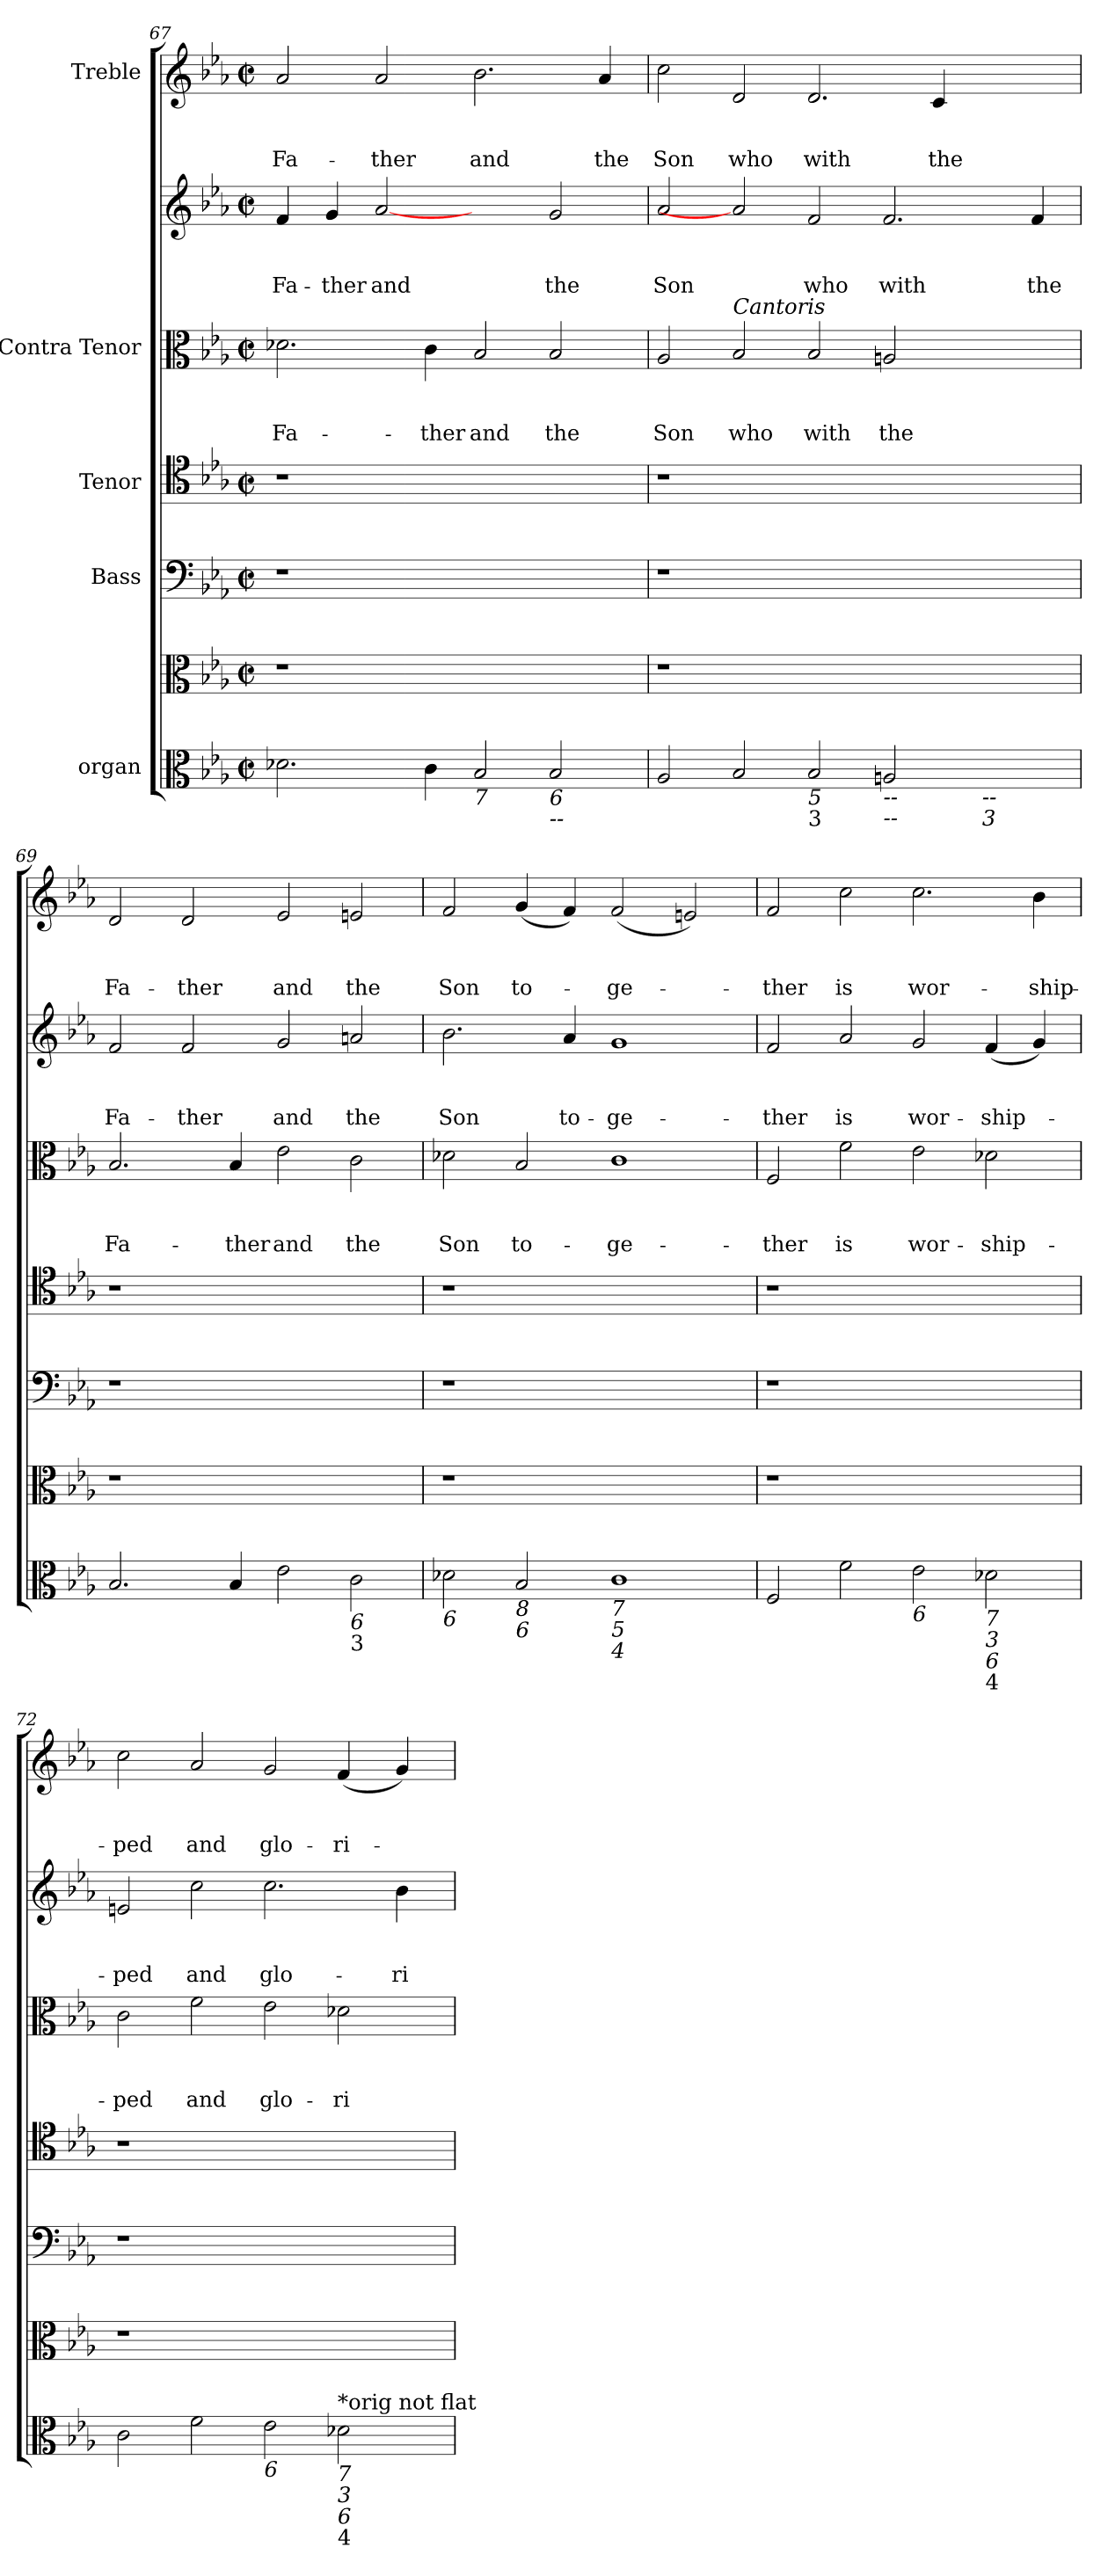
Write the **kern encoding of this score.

**kern	**kern	**kern	**kern	**kern	**text	**text	**text	**kern	**text	**text	**text	**kern	**text	**text	**text
*part7	*part6	*part5	*part4	*part3	*part3	*part3	*part3	*part2	*part2	*part2	*part2	*part1	*part1	*part1	*part1
*staff7	*staff6	*staff5	*staff4	*staff3	*staff3	*staff3	*staff3	*staff2	*staff2	*staff2	*staff2	*staff1	*staff1	*staff1	*staff1
*I"organ	*	*I"Bass	*I"Tenor	*I"Contra Tenor	*	*	*	*	*	*	*	*I"Treble	*	*	*
*clefC3	*clefC3	*clefF4	*clefC4	*clefC3	*	*	*	*clefG2	*	*	*	*clefG2	*	*	*
*k[b-e-a-]	*k[b-e-a-]	*k[b-e-a-]	*k[b-e-a-]	*k[b-e-a-]	*	*	*	*k[b-e-a-]	*	*	*	*k[b-e-a-]	*	*	*
*c:	*c:	*c:	*c:	*c:	*	*	*	*c:	*	*	*	*c:	*	*	*
*M2/2	*M2/2	*M2/2	*M2/2	*M2/2	*	*	*	*M2/2	*	*	*	*M2/2	*	*	*
*met(c|)	*met(c|)	*met(c|)	*met(c|)	*met(c|)	*	*	*	*met(c|)	*	*	*	*met(c|)	*	*	*
=67	=67	=67	=67	=67	=67	=67	=67	=67	=67	=67	=67	=67	=67	=67	=67
!	!	!	!	!	!	!	!LO:LY:b	!	!	!	!LO:LY:b	!	!	!	!LO:LY:b
2.d-X\	1r	1r	1r	2.d-X\	.	.	Fa-	4f/	.	.	Fa-	2a-/	.	.	Fa-
!	!	!	!	!	!	!	!	!	!	!	!LO:LY:b	!	!	!	!
.	.	.	.	.	.	.	.	4g/	.	.	-ther	.	.	.	.
!	!	!	!	!	!	!	!	!	!	!	!LO:LY:b	!	!	!	!LO:LY:b
.	.	.	.	.	.	.	.	[2a-	.	.	and	2a-/	.	.	-ther
!	!	!	!	!	!	!	!LO:LY:b	!	!	!	!	!	!	!	!
4c\	.	.	.	4c\	.	.	-ther	.	.	.	.	.	.	.	.
!LO:TX:b:i:t=7	!	!	!	!	!	!	!	!	!	!	!	!	!	!	!
!	!	!	!	!	!	!	!LO:LY:b	!	!	!	!	!	!	!	!LO:LY:b
2B-/	1ryy	1ryy	1ryy	2B-/	.	.	and	2ryy	.	.	.	2.b-\	.	.	and
!LO:TX:b:i:t=6	!	!	!	!	!	!	!	!	!	!	!	!	!	!	!
!LO:TX:b:i:t=--	!	!	!	!	!	!	!	!	!	!	!	!	!	!	!
!	!	!	!	!	!	!	!LO:LY:b	!	!	!	!LO:LY:b	!	!	!	!
2B-/	.	.	.	2B-/	.	.	the	2g/	.	.	the	.	.	.	.
!	!	!	!	!	!	!	!	!	!	!	!	!	!	!	!LO:LY:b
.	.	.	.	.	.	.	.	.	.	.	.	4a-/	.	.	the
!!LO:LB:g=z
=68	=68	=68	=68	=68	=68	=68	=68	=68	=68	=68	=68	=68	=68	=68	=68
!	!	!	!	!	!	!	!LO:LY:b	!	!	!	!LO:LY:b	!	!	!	!LO:LY:b
2A-/	1r	1r	1r	2A-/	.	.	Son	2a-/	.	.	Son	2cc\	.	.	Son
!	!	!	!	!LO:TX:a:i:t=Cantoris	!	!	!	!	!	!	!	!	!	!	!
!	!	!	!	!	!	!	!LO:LY:b	!	!	!	!	!	!	!	!LO:LY:b
2B-/	.	.	.	2B-/	.	.	who	2a-]	.	.	.	2d/	.	.	who
!LO:TX:b:i:t=5	!	!	!	!	!	!	!	!	!	!	!	!	!	!	!
!LO:TX:b:t=3	!	!	!	!	!	!	!	!	!	!	!	!	!	!	!
!	!	!	!	!	!	!	!LO:LY:b	!	!	!	!LO:LY:b	!	!	!	!LO:LY:b
2B-/	1.ryy	1.ryy	1.ryy	2B-/	.	.	with	2f/	.	.	who	2.d/	.	.	with
!LO:TX:b:i:t=--	!	!	!	!	!	!	!	!	!	!	!	!	!	!	!
!LO:TX:b:i:t=--	!	!	!	!	!	!	!	!	!	!	!	!	!	!	!
!	!	!	!	!	!	!	!LO:LY:b	!	!	!	!LO:LY:b	!	!	!	!
2An/	.	.	.	2An/	.	.	the	2.f/	.	.	with	.	.	.	.
!	!	!	!	!	!	!	!	!	!	!	!	!	!	!	!LO:LY:b
.	.	.	.	.	.	.	.	.	.	.	.	4c/	.	.	the
!LO:TX:b:i:t=--	!	!	!	!	!	!	!	!	!	!	!	!	!	!	!
!LO:TX:b:i:t=3	!	!	!	!	!	!	!	!	!	!	!	!	!	!	!
2ryy	.	.	.	2ryy	.	.	.	.	.	.	.	2ryy	.	.	.
!	!	!	!	!	!	!	!	!	!	!	!LO:LY:b	!	!	!	!
.	.	.	.	.	.	.	.	4f/	.	.	the	.	.	.	.
=69	=69	=69	=69	=69	=69	=69	=69	=69	=69	=69	=69	=69	=69	=69	=69
!	!	!	!	!	!	!	!LO:LY:b	!	!	!	!LO:LY:b	!	!	!	!LO:LY:b
2.B-/	1r	1r	1r	2.B-/	.	.	Fa-	2f/	.	.	Fa-	2d/	.	.	Fa-
!	!	!	!	!	!	!	!	!	!	!	!LO:LY:b	!	!	!	!LO:LY:b
.	.	.	.	.	.	.	.	2f/	.	.	-ther	2d/	.	.	-ther
!	!	!	!	!	!	!	!LO:LY:b	!	!	!	!	!	!	!	!
4B-/	.	.	.	4B-/	.	.	-ther	.	.	.	.	.	.	.	.
!	!	!	!	!	!	!	!LO:LY:b	!	!	!	!LO:LY:b	!	!	!	!LO:LY:b
2e-\	1ryy	1ryy	1ryy	2e-\	.	.	and	2g/	.	.	and	2e-/	.	.	and
!LO:TX:b:i:t=6	!	!	!	!	!	!	!	!	!	!	!	!	!	!	!
!LO:TX:b:t=3	!	!	!	!	!	!	!	!	!	!	!	!	!	!	!
!	!	!	!	!	!	!	!LO:LY:b	!	!	!	!LO:LY:b	!	!	!	!LO:LY:b
2c\	.	.	.	2c\	.	.	the	2an/	.	.	the	2en/	.	.	the
=70	=70	=70	=70	=70	=70	=70	=70	=70	=70	=70	=70	=70	=70	=70	=70
!LO:TX:b:i:t=6	!	!	!	!	!	!	!	!	!	!	!	!	!	!	!
!	!	!	!	!	!	!	!LO:LY:b	!	!	!	!LO:LY:b	!	!	!	!LO:LY:b
2d-X\	1r	1r	1r	2d-X\	.	.	Son	2.b-\	.	.	Son	2f/	.	.	Son
!LO:TX:b:i:t=8	!	!	!	!	!	!	!	!	!	!	!	!	!	!	!
!LO:TX:b:i:t=6	!	!	!	!	!	!	!	!	!	!	!	!	!	!	!
!	!	!	!	!	!	!	!LO:LY:b	!	!	!	!	!	!	!	!LO:LY:b
2B-/	.	.	.	2B-/	.	.	to-	.	.	.	.	(<4g/	.	.	to-
!	!	!	!	!	!	!	!	!	!	!	!LO:LY:b	!	!	!	!
.	.	.	.	.	.	.	.	4a-/	.	.	to-	4f/)	.	.	.
!LO:TX:b:i:t=7	!	!	!	!	!	!	!	!	!	!	!	!	!	!	!
!LO:TX:b:i:t=5	!	!	!	!	!	!	!	!	!	!	!	!	!	!	!
!LO:TX:b:i:t=4	!	!	!	!	!	!	!	!	!	!	!	!	!	!	!
!	!	!	!	!	!	!	!LO:LY:b	!	!	!	!LO:LY:b	!	!	!	!LO:LY:b
1c	1ryy	1ryy	1ryy	1c	.	.	-ge-	1g	.	.	-ge-	(<2f/	.	.	-ge-
.	.	.	.	.	.	.	.	.	.	.	.	2en/)	.	.	.
!!LO:PB:g=z
=71	=71	=71	=71	=71	=71	=71	=71	=71	=71	=71	=71	=71	=71	=71	=71
!	!	!	!	!	!	!	!LO:LY:b	!	!	!	!LO:LY:b	!	!	!	!LO:LY:b
2F/	1r	1r	1r	2F/	.	.	-ther	2f/	.	.	-ther	2f/	.	.	-ther
!	!	!	!	!	!	!	!LO:LY:b	!	!	!	!LO:LY:b	!	!	!	!LO:LY:b
2f\	.	.	.	2f\	.	.	is	2a-/	.	.	is	2cc\	.	.	is
!LO:TX:b:i:t=6	!	!	!	!	!	!	!	!	!	!	!	!	!	!	!
!	!	!	!	!	!	!	!LO:LY:b	!	!	!	!LO:LY:b	!	!	!	!LO:LY:b
2e-\	1ryy	1ryy	1ryy	2e-\	.	.	wor-	2g/	.	.	wor-	2.cc\	.	.	wor-
!LO:TX:b:i:t=7	!	!	!	!	!	!	!	!	!	!	!	!	!	!	!
!LO:TX:b:i:t=3	!	!	!	!	!	!	!	!	!	!	!	!	!	!	!
!LO:TX:b:i:t=6	!	!	!	!	!	!	!	!	!	!	!	!	!	!	!
!LO:TX:b:t=4	!	!	!	!	!	!	!	!	!	!	!	!	!	!	!
!	!	!	!	!	!	!	!LO:LY:b	!	!	!	!LO:LY:b	!	!	!	!
2d-X\	.	.	.	2d-X\	.	.	-ship-	(<4f/	.	.	-ship-	.	.	.	.
!	!	!	!	!	!	!	!	!	!	!	!	!	!	!	!LO:LY:b
.	.	.	.	.	.	.	.	4g/)	.	.	.	4b-\	.	.	-ship-
=72	=72	=72	=72	=72	=72	=72	=72	=72	=72	=72	=72	=72	=72	=72	=72
!	!	!	!	!	!	!	!LO:LY:b	!	!	!	!LO:LY:b	!	!	!	!LO:LY:b
2c\	1r	1r	1r	2c\	.	.	-ped	2en/	.	.	-ped	2cc\	.	.	-ped
!	!	!	!	!	!	!	!LO:LY:b	!	!	!	!LO:LY:b	!	!	!	!LO:LY:b
2f\	.	.	.	2f\	.	.	and	2cc\	.	.	and	2a-/	.	.	and
!LO:TX:b:i:t=6	!	!	!	!	!	!	!	!	!	!	!	!	!	!	!
!	!	!	!	!	!	!	!LO:LY:b	!	!	!	!LO:LY:b	!	!	!	!LO:LY:b
2e-\	1ryy	1ryy	1ryy	2e-\	.	.	glo-	2.cc\	.	.	glo-	2g/	.	.	glo-
!LO:TX:b:i:t=7	!	!	!	!	!	!	!	!	!	!	!	!	!	!	!
!LO:TX:b:i:t=3	!	!	!	!	!	!	!	!	!	!	!	!	!	!	!
!LO:TX:b:i:t=6	!	!	!	!	!	!	!	!	!	!	!	!	!	!	!
!LO:TX:b:t=4	!	!	!	!	!	!	!	!	!	!	!	!	!	!	!
!LO:TX:a:t=*orig not flat	!	!	!	!	!	!	!	!	!	!	!	!	!	!	!
!	!	!	!	!	!	!	!LO:LY:b	!	!	!	!	!	!	!	!LO:LY:b
2d-X\	.	.	.	2d-X\	.	.	-ri-	.	.	.	.	(<4f/	.	.	-ri-
!	!	!	!	!	!	!	!	!	!	!	!LO:LY:b	!	!	!	!
.	.	.	.	.	.	.	.	4b-\	.	.	-ri-	4g/)	.	.	.
=	=	=	=	=	=	=	=	=	=	=	=	=	=	=	=
*-	*-	*-	*-	*-	*-	*-	*-	*-	*-	*-	*-	*-	*-	*-	*-
